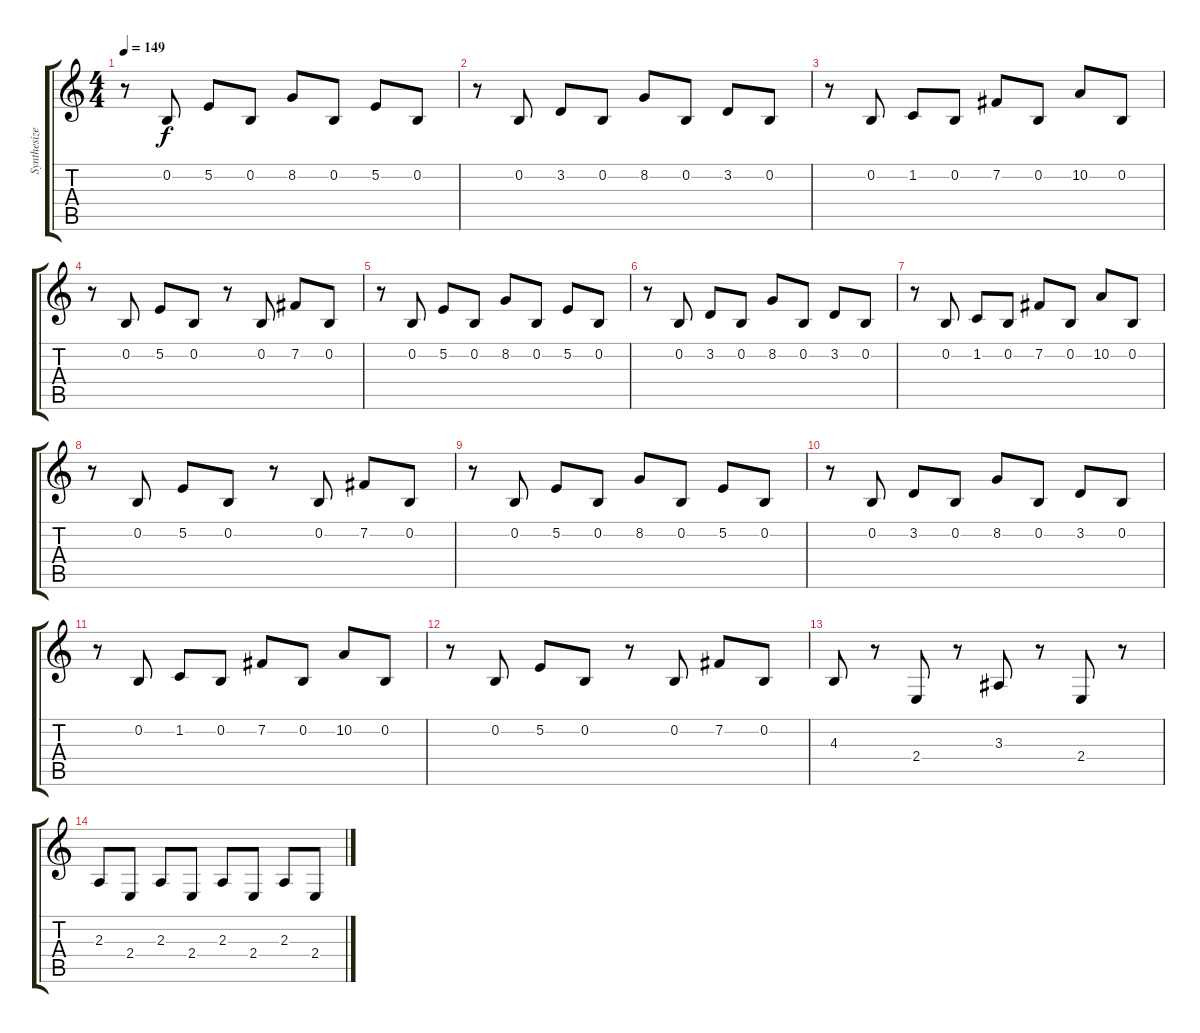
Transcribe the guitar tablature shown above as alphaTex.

\track ("Synthesizer" "Synthesize") {instrument electricgrandpiano}
\staff {score tabs}
\tuning (E4 B3 G3 D3 A2 E2) {hide}
\ts (4 4)
\tempo 149
\clef g2
\ks c
r.8{dy f} 0.2.8 5.2.8 0.2.8 8.2.8 0.2.8 5.2.8 0.2.8 |
r.8 0.2.8 3.2.8 0.2.8 8.2.8 0.2.8 3.2.8 0.2.8 |
r.8 0.2.8 1.2.8 0.2.8 7.2.8 0.2.8 10.2.8 0.2.8 |
r.8 0.2.8 5.2.8 0.2.8 r.8 0.2.8 7.2.8 0.2.8 |
r.8 0.2.8 5.2.8 0.2.8 8.2.8 0.2.8 5.2.8 0.2.8 |
r.8 0.2.8 3.2.8 0.2.8 8.2.8 0.2.8 3.2.8 0.2.8 |
r.8 0.2.8 1.2.8 0.2.8 7.2.8 0.2.8 10.2.8 0.2.8 |
r.8 0.2.8 5.2.8 0.2.8 r.8 0.2.8 7.2.8 0.2.8 |
r.8 0.2.8 5.2.8 0.2.8 8.2.8 0.2.8 5.2.8 0.2.8 |
r.8 0.2.8 3.2.8 0.2.8 8.2.8 0.2.8 3.2.8 0.2.8 |
r.8 0.2.8 1.2.8 0.2.8 7.2.8 0.2.8 10.2.8 0.2.8 |
r.8 0.2.8 5.2.8 0.2.8 r.8 0.2.8 7.2.8 0.2.8 |
4.3.8{volume 16 instrument lead1square} r.8 2.4.8 r.8 3.3.8 r.8 2.4.8 r.8 |
2.3.8 2.4.8 2.3.8 2.4.8 2.3.8 2.4.8 2.3.8 2.4.8
